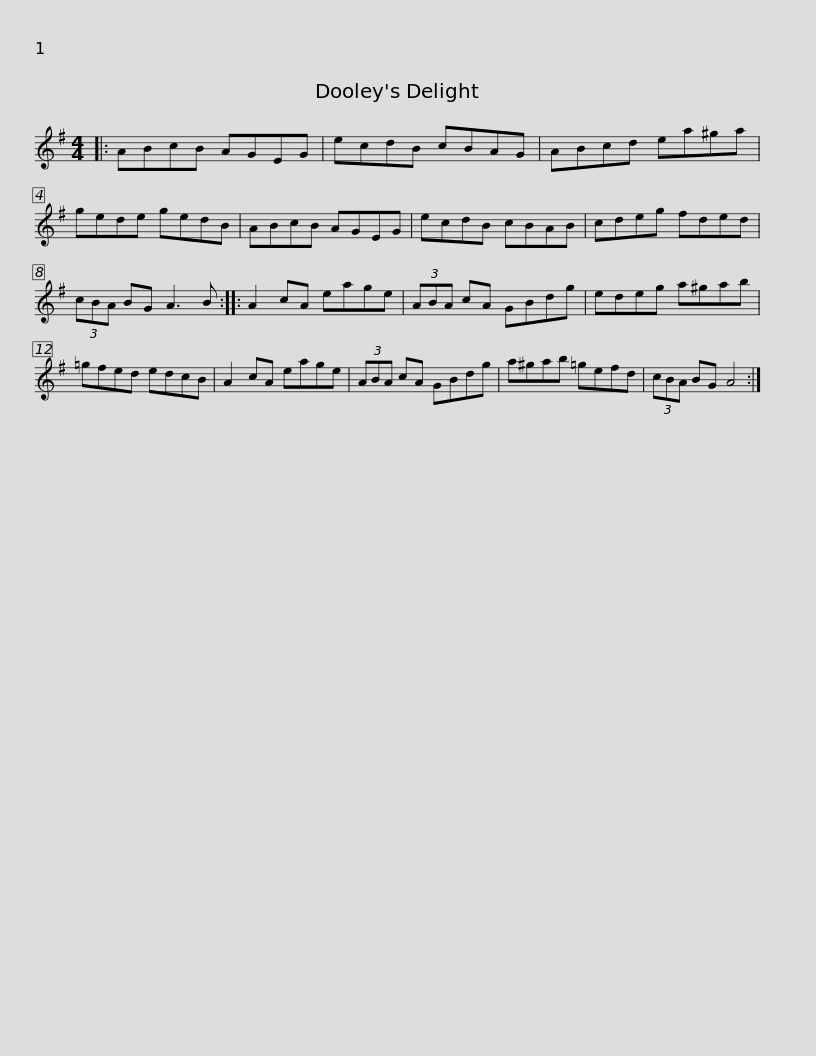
X:1
L:1/8
M:4/4
I:linebreak $
K:G
V:1 treble
V:1
|: ABcB AGEG | ecdB cBAG | ABcd ea^ga | gede gedB | ABcB AGEG |$ %5
 ecdB cBAB | cdeg fded | (3cBA BG A3 B :: A2 cA eage | (3ABA cA GBdg |$ %10
 edeg a^gab | =gfed edcB | A2 cA eage | (3ABA cA GBdg | a^gab =gefd |$ %15
 (3cBA BG A4 :| %16
